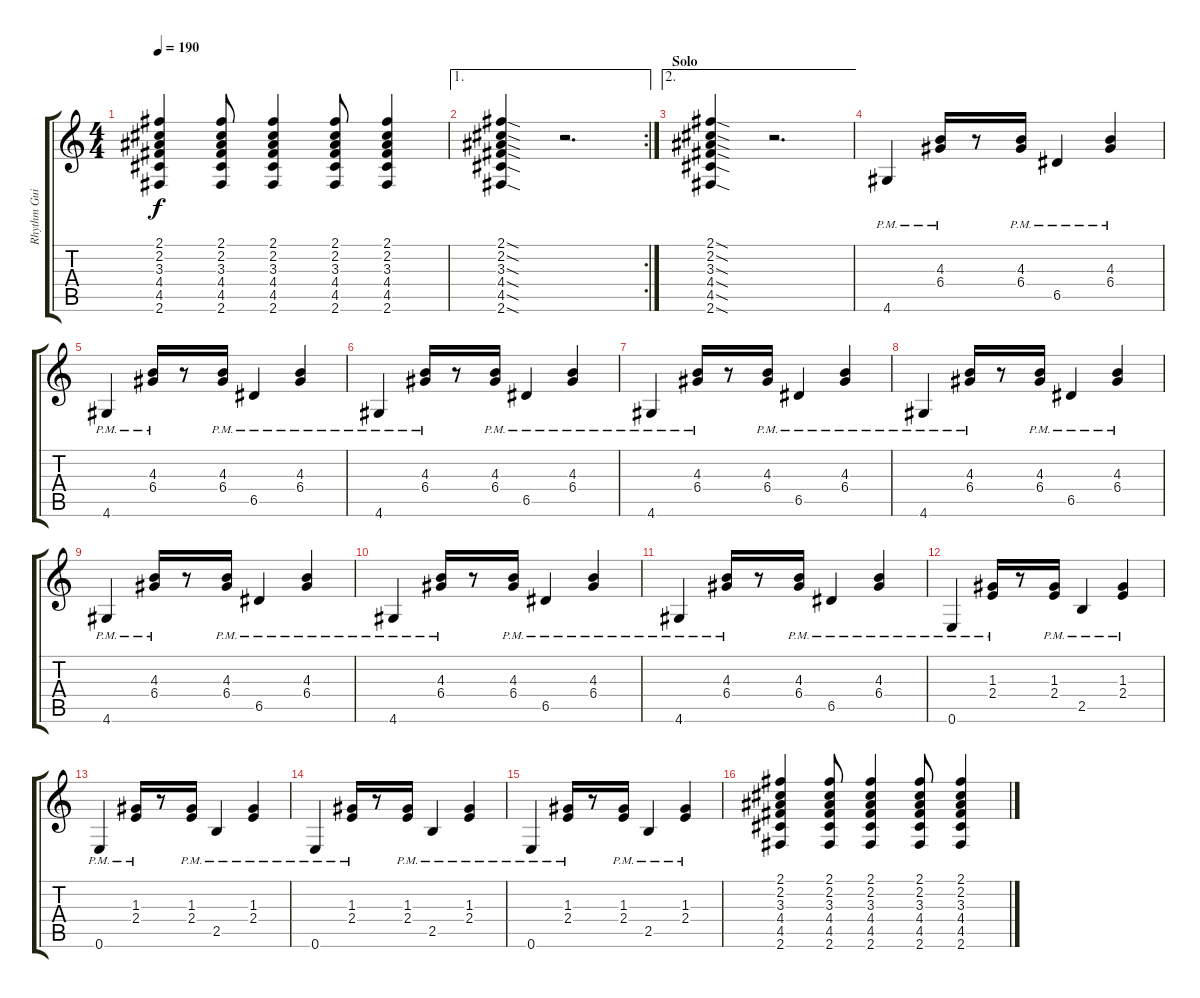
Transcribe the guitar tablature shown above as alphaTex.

\track ("Rhythm Guitar" "Rhythm Gui") {instrument electricguitarclean}
\staff {score tabs}
\tuning (E4 B3 G3 D3 A2 E2) {hide}
\ts (4 4)
\tempo 190
\clef g2
\ks c
(2.1 2.2 3.3 4.4 4.5 2.6).4{dy f} (2.1 2.2 3.3 4.4 4.5 2.6).8 (2.1 2.2 3.3 4.4 4.5 2.6).4 (2.1 2.2 3.3 4.4 4.5 2.6).8 (2.1 2.2 3.3 4.4 4.5 2.6).4 |
\ae 1
\rc 2
(2.1{sod} 2.2{sod} 3.3{sod} 4.4{sod} 4.5{sod} 2.6{sod}).4 r.2{d} |
\ae 2
\section ("" "Solo")
(2.1{sod} 2.2{sod} 3.3{sod} 4.4{sod} 4.5{sod} 2.6{sod}).4 r.2{d} |
4.6{pm}.4 (4.3{pm} 6.4{pm}).16 r.8 (4.3{pm} 6.4{pm}).16 6.5{pm}.4 (4.3{pm} 6.4{pm}).4 |
4.6{pm}.4 (4.3{pm} 6.4{pm}).16 r.8 (4.3{pm} 6.4{pm}).16 6.5{pm}.4 (4.3{pm} 6.4{pm}).4 |
4.6{pm}.4 (4.3{pm} 6.4{pm}).16 r.8 (4.3{pm} 6.4{pm}).16 6.5{pm}.4 (4.3{pm} 6.4{pm}).4 |
4.6{pm}.4 (4.3{pm} 6.4{pm}).16 r.8 (4.3{pm} 6.4{pm}).16 6.5{pm}.4 (4.3{pm} 6.4{pm}).4 |
4.6{pm}.4 (4.3{pm} 6.4{pm}).16 r.8 (4.3{pm} 6.4{pm}).16 6.5{pm}.4 (4.3{pm} 6.4{pm}).4 |
4.6{pm}.4 (4.3{pm} 6.4{pm}).16 r.8 (4.3{pm} 6.4{pm}).16 6.5{pm}.4 (4.3{pm} 6.4{pm}).4 |
4.6{pm}.4 (4.3{pm} 6.4{pm}).16 r.8 (4.3{pm} 6.4{pm}).16 6.5{pm}.4 (4.3{pm} 6.4{pm}).4 |
4.6{pm}.4 (4.3{pm} 6.4{pm}).16 r.8 (4.3{pm} 6.4{pm}).16 6.5{pm}.4 (4.3{pm} 6.4{pm}).4 |
0.6{pm}.4 (1.3{pm} 2.4{pm}).16 r.8 (1.3{pm} 2.4{pm}).16 2.5{pm}.4 (1.3{pm} 2.4{pm}).4 |
0.6{pm}.4 (1.3{pm} 2.4{pm}).16 r.8 (1.3{pm} 2.4{pm}).16 2.5{pm}.4 (1.3{pm} 2.4{pm}).4 |
0.6{pm}.4 (1.3{pm} 2.4{pm}).16 r.8 (1.3{pm} 2.4{pm}).16 2.5{pm}.4 (1.3{pm} 2.4{pm}).4 |
0.6{pm}.4 (1.3{pm} 2.4{pm}).16 r.8 (1.3{pm} 2.4{pm}).16 2.5{pm}.4 (1.3{pm} 2.4{pm}).4 |
(2.1 2.2 3.3 4.4 4.5 2.6).4 (2.1 2.2 3.3 4.4 4.5 2.6).8 (2.1 2.2 3.3 4.4 4.5 2.6).4 (2.1 2.2 3.3 4.4 4.5 2.6).8 (2.1 2.2 3.3 4.4 4.5 2.6).4
